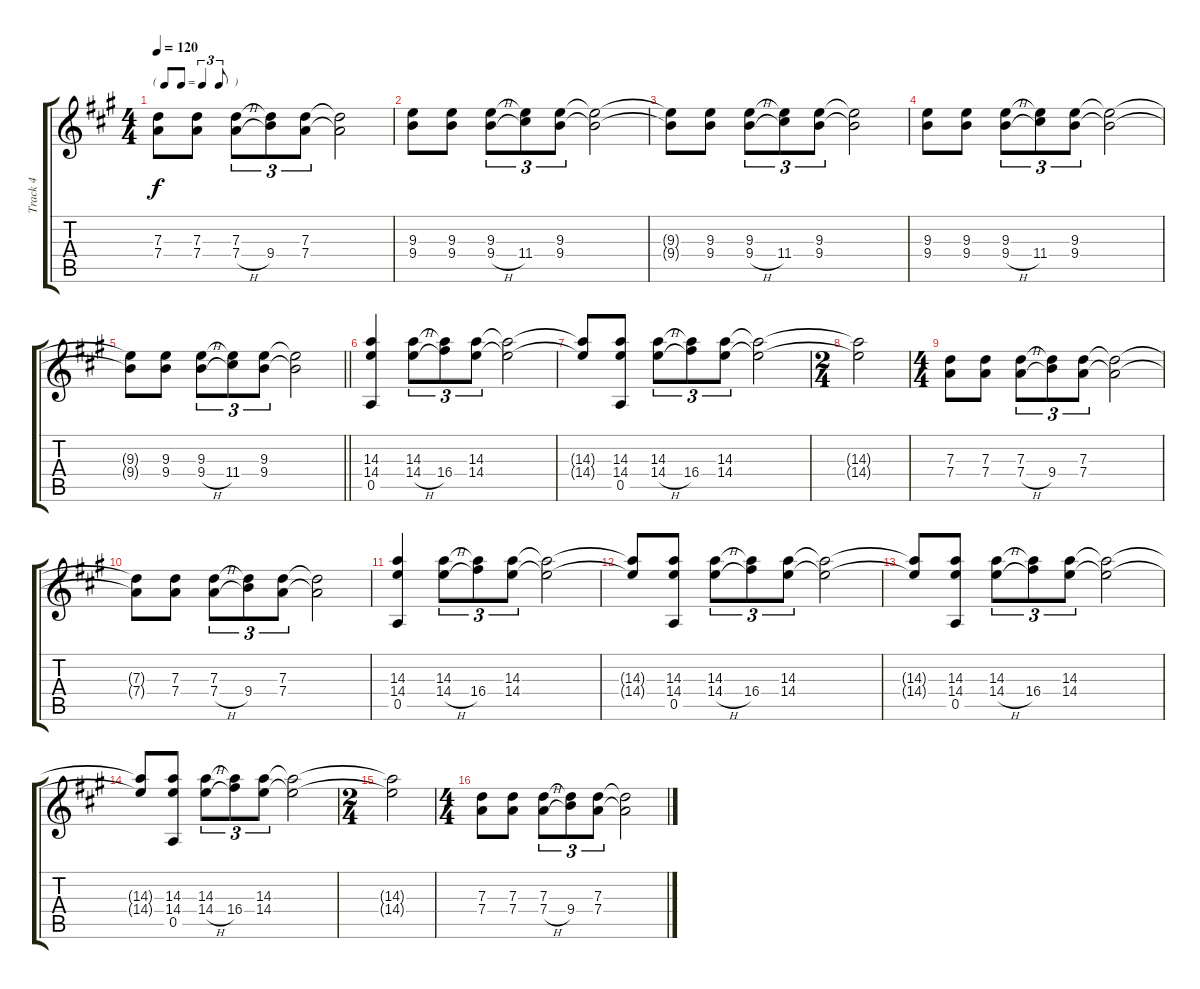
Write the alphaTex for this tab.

\track ("Track 4" "Track 4") {instrument overdrivenguitar}
\staff {score tabs}
\tuning (E4 B3 G3 D3 A2 E2) {hide}
\ts (4 4)
\tf triplet8th
\tempo 120
\clef g2
\ks a
(7.3{t} 7.4{t}).8{dy f} (7.3 7.4).8 (7.3 7.4{h}).8{tu (3 2)} (7.3{t} 9.4).8{tu (3 2)} (7.3 7.4).8{tu (3 2)} (7.3{t} 7.4{t}).2 |
(9.3 9.4).8 (9.3 9.4).8 (9.3 9.4{h}).8{tu (3 2)} (9.3{t} 11.4).8{tu (3 2)} (9.3 9.4).8{tu (3 2)} (9.3{t} 9.4{t}).2 |
(9.3{t} 9.4{t}).8 (9.3 9.4).8 (9.3 9.4{h}).8{tu (3 2)} (9.3{t} 11.4).8{tu (3 2)} (9.3 9.4).8{tu (3 2)} (9.3{t} 9.4{t}).2 |
(9.3 9.4).8 (9.3 9.4).8 (9.3 9.4{h}).8{tu (3 2)} (9.3{t} 11.4).8{tu (3 2)} (9.3 9.4).8{tu (3 2)} (9.3{t} 9.4{t}).2 |
\barLineRight lightlight
(9.3{t} 9.4{t}).8 (9.3 9.4).8 (9.3 9.4{h}).8{tu (3 2)} (9.3{t} 11.4).8{tu (3 2)} (9.3 9.4).8{tu (3 2)} (9.3{t} 9.4{t}).2 |
(14.3 14.4 0.5).4 (14.3 14.4{h}).8{tu (3 2)} (14.3{t} 16.4).8{tu (3 2)} (14.3 14.4).8{tu (3 2)} (14.3{t} 14.4{t}).2 |
(14.3{t} 14.4{t}).8 (14.3 14.4 0.5).8 (14.3 14.4{h}).8{tu (3 2)} (14.3{t} 16.4).8{tu (3 2)} (14.3 14.4).8{tu (3 2)} (14.3{t} 14.4{t}).2 |
\ts (2 4)
(14.3{t} 14.4{t}).2 |
\ts (4 4)
(7.3 7.4).8 (7.3 7.4).8 (7.3 7.4{h}).8{tu (3 2)} (7.3{t} 9.4).8{tu (3 2)} (7.3 7.4).8{tu (3 2)} (7.3{t} 7.4{t}).2 |
(7.3{t} 7.4{t}).8 (7.3 7.4).8 (7.3 7.4{h}).8{tu (3 2)} (7.3{t} 9.4).8{tu (3 2)} (7.3 7.4).8{tu (3 2)} (7.3{t} 7.4{t}).2 |
(14.3 14.4 0.5).4 (14.3 14.4{h}).8{tu (3 2)} (14.3{t} 16.4).8{tu (3 2)} (14.3 14.4).8{tu (3 2)} (14.3{t} 14.4{t}).2 |
(14.3{t} 14.4{t}).8 (14.3 14.4 0.5).8 (14.3 14.4{h}).8{tu (3 2)} (14.3{t} 16.4).8{tu (3 2)} (14.3 14.4).8{tu (3 2)} (14.3{t} 14.4{t}).2 |
(14.3{t} 14.4{t}).8 (14.3 14.4 0.5).8 (14.3 14.4{h}).8{tu (3 2)} (14.3{t} 16.4).8{tu (3 2)} (14.3 14.4).8{tu (3 2)} (14.3{t} 14.4{t}).2 |
(14.3{t} 14.4{t}).8 (14.3 14.4 0.5).8 (14.3 14.4{h}).8{tu (3 2)} (14.3{t} 16.4).8{tu (3 2)} (14.3 14.4).8{tu (3 2)} (14.3{t} 14.4{t}).2 |
\ts (2 4)
(14.3{t} 14.4{t}).2 |
\ts (4 4)
(7.3 7.4).8 (7.3 7.4).8 (7.3 7.4{h}).8{tu (3 2)} (7.3{t} 9.4).8{tu (3 2)} (7.3 7.4).8{tu (3 2)} (7.3{t} 7.4{t}).2
